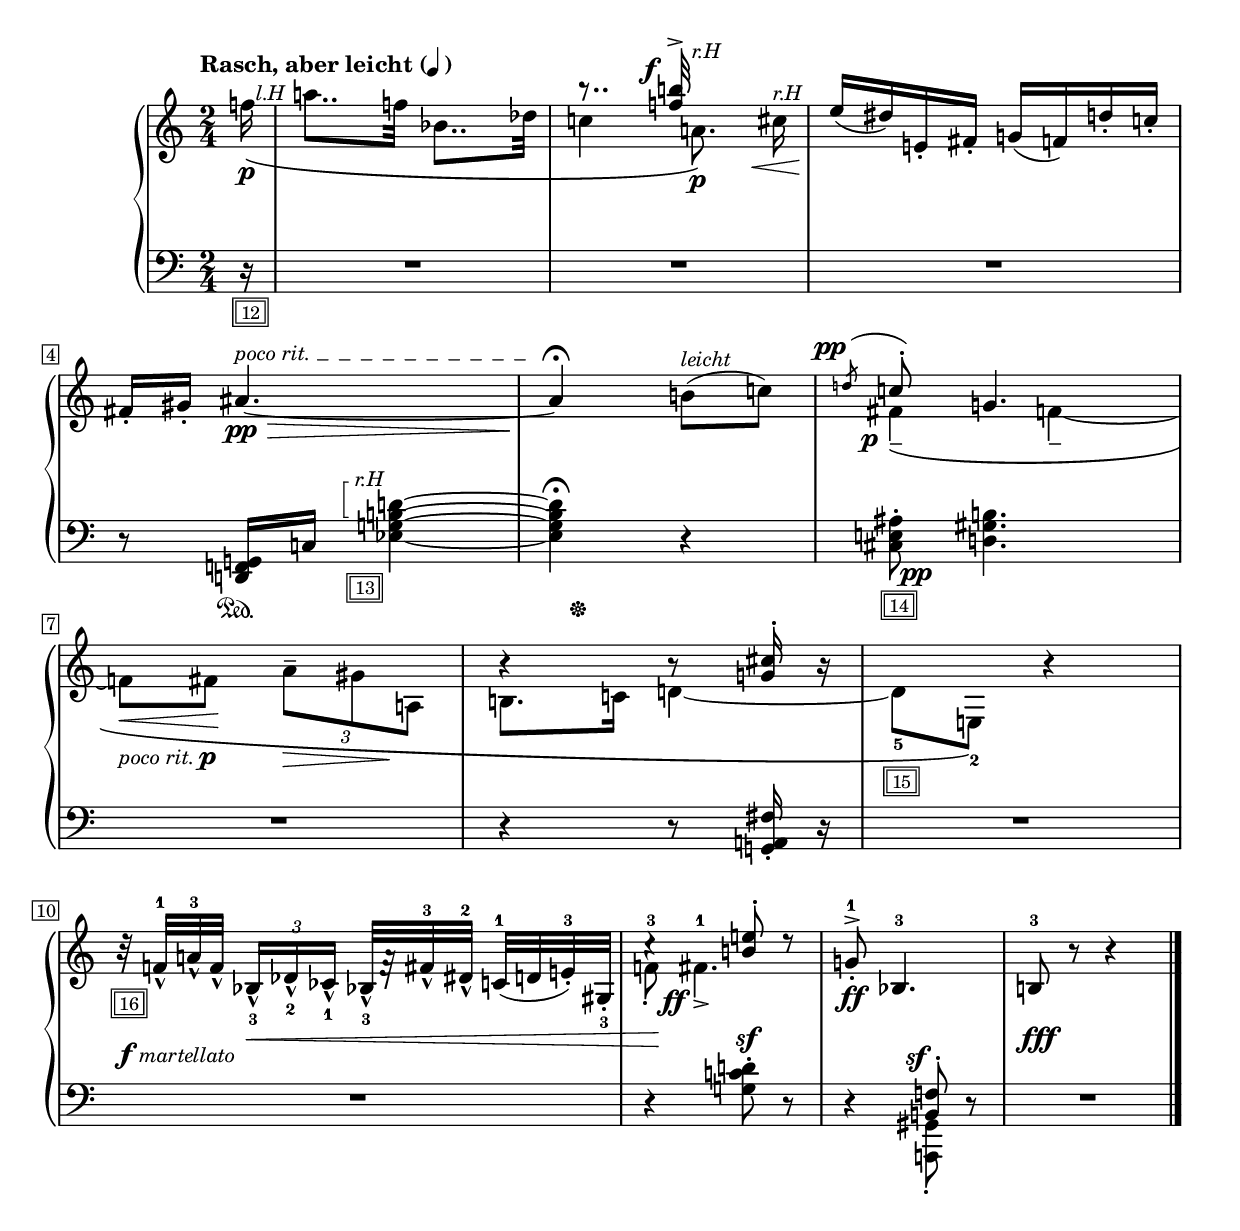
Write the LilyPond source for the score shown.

Global = {
  \key c \major
  \time 2/4
  \include "../global.ly"
}

csBracket = \override PianoStaff.Arpeggio.stencil = #ly:arpeggio::brew-chord-bracket
lH = \markup { \small\italic "l.H" }
rH = \markup { \small\italic "r.H" }

Sopran = \context Voice = "one" \relative c'' {
  \voiceOne
  \label #'KlavierstuckeIV
  \override MultiMeasureRest.staff-position = #0
  \override Rest.staff-position = #0
  \stemUp\slurNeutral\tieDown
  %1
  \tempo \markup {
    \bold\concat { "Rasch, aber leicht (" { \tiny\note {4} #1 } " )" }
  }
  \partial 16 s16
  %1
  | s2
  | b'8..\rest
    \once\override Staff.TextScript.extra-offset = #'(-2.5 . -5)
    <f! b!>32^>^\markup {
    \dynamic f
    }
    s4
  | e16[( dis) e,!_. fis_.] g![( f!) d'!_. c!_.]
    \break
  | fis,16_.[ gis_.] ais4.~\pp\>^\markup {
      \small\italic "poco rit."
      \draw-dashed-line #'(20 . 0)
    }
  %5
  | ais4\fermata\! s4
  | \slurUp
    \once\override Staff.TextScript.extra-offset = #'(-2.5 . -3)
    \acciaccatura d!8^\markup { \dynamic pp } c!8^. g!4.
    \break
  | s2
  | r4 r8 <g! cis>16^. r
  | s2
    \break
  %10
  | r32_\markup \annotation {16}
    f!_\marcato-1[ a!_\marcato-3 f_\marcato]
    \tuplet 3/2 { bes,16_\marcato_3[ des_\marcato_2 ces_\marcato_1] }
    bes!32_\marcato_3[ f'\rest fis_\marcato-3 dis!_\marcato-2]
    c!-1[_( d! e!_.-3) gis,_._3 ]
  | c'4\rest <b! e!>8^. d\rest
  | g,!8^1^>_.\ff bes,4.^3
  | b!8^3 r r4
  \fine
}

Alto = \context Voice = "two" \relative c'' {
  \voiceTwo
  \override MultiMeasureRest.staff-position = #0
  \override Rest.staff-position = #0
  \stemDown\slurUp
  \partial 16
  \once\override Staff.TextScript.extra-offset = #'(1.5 . -0.5)
  f!16\(_\p^\lH
  %1
  | a!8.. f!32 bes,8.. des32
  | c!4 \autoBeamOff a!8.\p\)^\rH
    \once\override Hairpin.shorten-pair = #'(-2 . 0)
    cis16\<^\rH \autoBeamOn
  | s2*2\!
  | s4 b!8[(^\markup { \small\italic "leicht" } c!])
  %5
  | \once\override Staff.TextScript.extra-offset = #'(-2.5 . 2.5)
    \once\override PhrasingSlur.outside-staff-priority = #250
    fis,4_-\(_\markup { \dynamic p } f!_-~
  | f!8[\< fis\!]
    \tuplet 3/2 {
      \once\override Hairpin.shorten-pair = #'(0 . 3)
      a8^-\> gis a,!\!
    }
  | b!8.[ c!16] d!4~
  | d8-5[_\markup \annotation {15}
    e,!-2]\) r4
  | s2
  %10
  | f'!8_.^3
    \once\override Staff.TextScript.extra-offset = #'(-3.2 . 2)
    fis4._>^1_\markup {
      \dynamic ff
    }
}

Tenor = \context Voice = "three" \relative c' {
  \voiceThree
  \override MultiMeasureRest.staff-position = #0
  \override Rest.staff-position = #0
  \partial 16 s16
  %1
  | s2*11
  | s4
    \once\override Staff.TextScript.extra-offset = #'(-2 . -2)
    <b,! f'!>8^.^\markup { \dynamic sf } s
  | R1*1/2
}

Bass = \context Voice = "four" \relative c {
  \voiceFour
  \override MultiMeasureRest.staff-position = #0
  \override Rest.staff-position = #0
  \phrasingSlurNeutral\stemUp\slurNeutral\tieNeutral
  \partial 16 r16_\markup \annotation {12}
  %1
  | R1*1/2
  | R1*1/2
  | R1*1/2
  | r8 <d,! f! g!>16[\sustainOn c'!]
    \stemDown
    \once\override Arpeggio.positions = #'(3 . 5)
    \once\override Staff.TextScript.extra-offset = #'(-3.3 . 0.4)
    \csBracket <ees g! b! d!>4~\arpeggio_\markup \annotation {13}^\rH
    \revert PianoStaff.Arpeggio.stencil
  %5
  | q^\fermata\tweak X-offset 2\tweak Y-offset -4\sustainOff r
  | \once\override Staff.TextScript.extra-offset = #'(0 . 0.5)
    <cis e! ais>8^._\markup {
      " " \dynamic pp
    }_\markup \annotation {14}
    <d! gis b!>4.
  | R1*1/2
  | r4 r8 \stemUp <g,! a! fis'>16_. r
  | R1*1/2
  %10
  | R1*1/2
  | \stemDown r4 <g'! c! d!>8^. r
  | r4 <a,,! gis'>8_. r
  | s2
  \fine
}

centerDynamics = {
  \partial 16 r16
  %1
  | s2*6
  | s4_\markup { \small\italic "poco rit." \dynamic p } s
  | s2*2
  %10
  | \override Hairpin.to-barline = ##f
    s8_\markup { \dynamic f \small\italic "martellato" } s8\< s4
  | s8\! s s\sf s
  | s2
  | s4\fff s
}

\score {
  \new PianoStaff \with { connectArpeggios = ##t }
  <<
    \accidentalStyle Score.piano
    \context Staff = "upper" <<
      \set Staff.midiInstrument = #"acoustic grand"
      \Global
      \clef treble
      \Sopran
      \Alto
    >>
    \context Dynamics <<
      \Global \centerDynamics
    >>
    \context Staff = "lower" <<
      \set Staff.midiInstrument = #"acoustic grand"
      \Global
      \clef bass
      \Tenor
      \Bass
    >>
  >>
  \header {
    %composer = "Arnold Schönberg"
    %opus = "Op. 19"
    title = \markup {
      \fill-line {
        \center-column {
          \line { \abs-fontsize #20 "IV." }
        }
      }
    }
    subtitle = #f
  }
  \layout {
    \context {
      \PianoStaff
      % More space between staves in the same PianoStaff
      \override StaffGrouper.staff-staff-spacing.minimum-distance = 14
      %\override TextScript.font-shape = #'italic
    }
  }
  \midi {
    \tempo 4 = 85
  }
}
